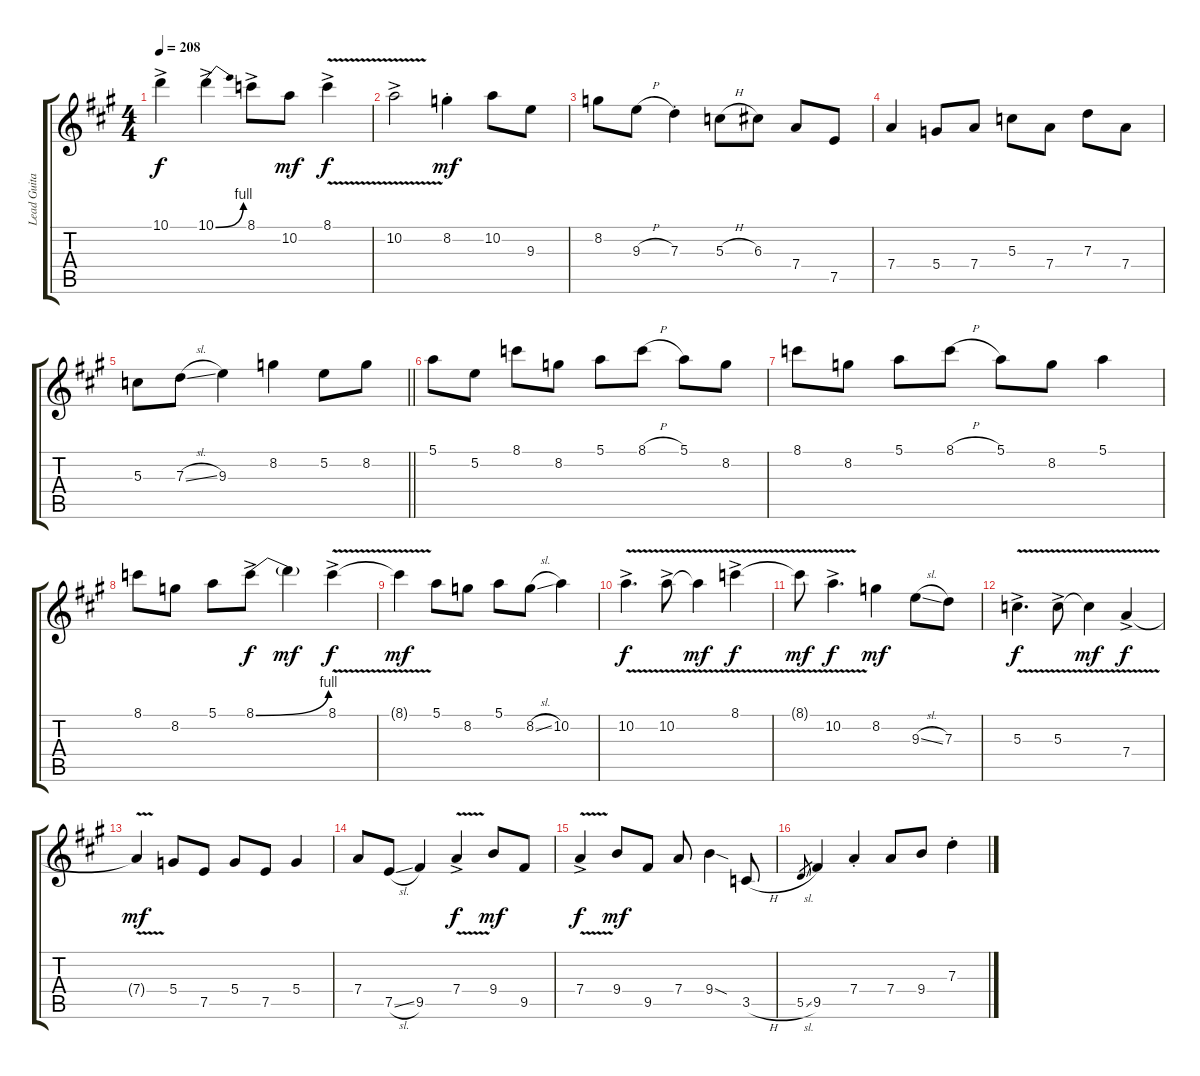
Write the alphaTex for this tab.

\track ("Lead Guitar 2 (Dickey)" "Lead Guita") {instrument overdrivenguitar}
\staff {score tabs}
\tuning (E4 B3 G3 D3 A2 E2) {hide}
\ts (4 4)
\tempo 208
\clef g2
\ks a
10.1{ac}.4{dy f} 10.1{be (bend 0 0 60 4) ac}.4 8.1{ac}.8 10.2.8{dy mf} 8.1{v ac}.4{dy f} |
10.2{v ac}.2 8.2{st}.4{dy mf} 10.2.8 9.3.8 |
8.2.8 9.3{h}.8 7.3{st}.4 5.3{h}.8 6.3.8 7.4.8 7.5.8 |
7.4.4 5.4.8 7.4.8 5.3.8 7.4.8 7.3.8 7.4.8 |
\barLineRight lightlight
5.3.8 7.3{sl}.8 9.3.4 8.2.4 5.2.8 8.2.8 |
5.1.8 5.2.8 8.1.8 8.2.8 5.1.8 8.1{h}.8 5.1.8 8.2.8 |
8.1.8 8.2.8 5.1.8 8.1{h}.8 5.1.8 8.2.8 5.1.4 |
8.1.8 8.2.8 5.1.8 8.1{be (bend 0 0 60 4) ac}.8{dy f} 8.1{t}.4{dy mf} 8.1{v ac}.4{dy f} |
8.1{v t}.4{dy mf} 5.1.8 8.2.8 5.1.8 8.2{sl}.8 10.2.4 |
10.2{v ac}.4{d dy f} 10.2{v ac}.8 10.2{v t}.4{dy mf} 8.1{v ac}.4{dy f} |
8.1{v t}.8{dy mf} 10.2{v ac}.4{d dy f} 8.2.4{dy mf} 9.3{sl}.8 7.3.8 |
5.3{v ac}.4{d dy f} 5.3{v ac}.8 5.3{v t}.4{dy mf} 7.4{v ac}.4{dy f} |
7.4{v t}.4{dy mf} 5.4.8 7.5.8 5.4.8 7.5.8 5.4.4 |
7.4.8 7.5{sl}.8 9.5.4 7.4{v ac}.4{dy f} 9.4.8{dy mf} 9.5.8 |
7.4{v ac}.4{dy f} 9.4.8{dy mf} 9.5.8 7.4.8 9.4{sod}.4 3.5{h}.8 |
5.5{sl}.8{gr} 9.5.4 7.4{st}.4 7.4.8 9.4.8 7.3{st}.4
